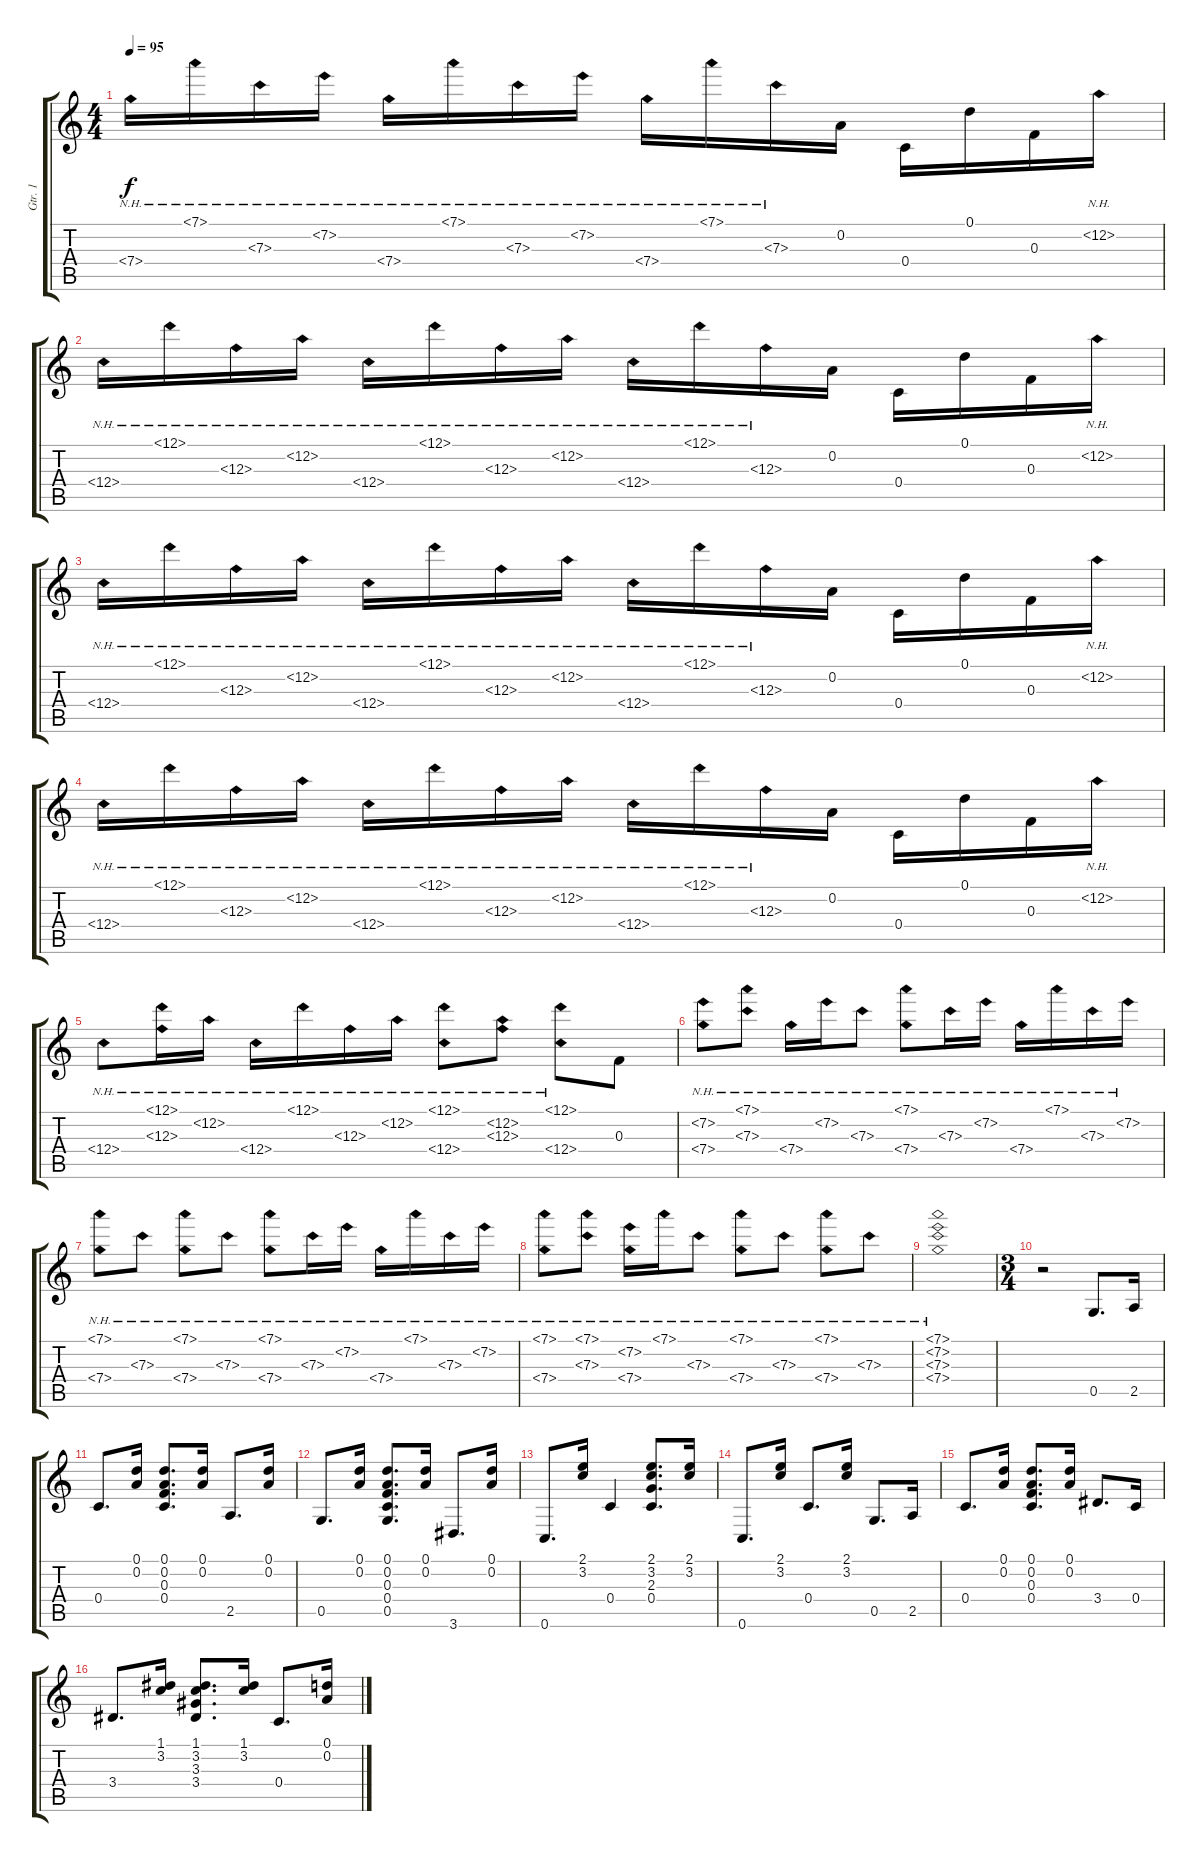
\track ("Gtr. 1" "Gtr. 1") {instrument acousticguitarsteel}
\staff {score tabs}
\tuning (D4 A3 F3 C3 G2 C2) {hide}
\ts (4 4)
\tempo 95
\clef g2
\ks c
7.4{nh}.16{dy f} 7.1{nh}.16 7.3{nh}.16 7.2{nh}.16 7.4{nh}.16 7.1{nh}.16 7.3{nh}.16 7.2{nh}.16 7.4{nh}.16 7.1{nh}.16 7.3{nh}.16 0.2.16 0.4.16 0.1.16 0.3.16 12.2{nh}.16 |
12.4{nh}.16 12.1{nh}.16 12.3{nh}.16 12.2{nh}.16 12.4{nh}.16 12.1{nh}.16 12.3{nh}.16 12.2{nh}.16 12.4{nh}.16 12.1{nh}.16 12.3{nh}.16 0.2.16 0.4.16 0.1.16 0.3.16 12.2{nh}.16 |
12.4{nh}.16 12.1{nh}.16 12.3{nh}.16 12.2{nh}.16 12.4{nh}.16 12.1{nh}.16 12.3{nh}.16 12.2{nh}.16 12.4{nh}.16 12.1{nh}.16 12.3{nh}.16 0.2.16 0.4.16 0.1.16 0.3.16 12.2{nh}.16 |
12.4{nh}.16 12.1{nh}.16 12.3{nh}.16 12.2{nh}.16 12.4{nh}.16 12.1{nh}.16 12.3{nh}.16 12.2{nh}.16 12.4{nh}.16 12.1{nh}.16 12.3{nh}.16 0.2.16 0.4.16 0.1.16 0.3.16 12.2{nh}.16 |
12.4{nh}.8 (12.1{nh} 12.3{nh}).16 12.2{nh}.16 12.4{nh}.16 12.1{nh}.16 12.3{nh}.16 12.2{nh}.16 (12.1{nh} 12.4{nh}).8 (12.2{nh} 12.3{nh}).8 (12.1{nh} 12.4{nh}).8 0.3.8 |
(7.2{nh} 7.4{nh}).8 (7.1{nh} 7.3{nh}).8 7.4{nh}.16 7.2{nh}.16 7.3{nh}.8 (7.1{nh} 7.4{nh}).8 7.3{nh}.16 7.2{nh}.16 7.4{nh}.16 7.1{nh}.16 7.3{nh}.16 7.2{nh}.16 |
(7.1{nh} 7.4{nh}).8 7.3{nh}.8 (7.1{nh} 7.4{nh}).8 7.3{nh}.8 (7.1{nh} 7.4{nh}).8 7.3{nh}.16 7.2{nh}.16 7.4{nh}.16 7.1{nh}.16 7.3{nh}.16 7.2{nh}.16 |
(7.1{nh} 7.4{nh}).8 (7.1{nh} 7.3{nh}).8 (7.2{nh} 7.4{nh}).16 7.1{nh}.16 7.3{nh}.8 (7.1{nh} 7.4{nh}).8 7.3{nh}.8 (7.1{nh} 7.4{nh}).8 7.3{nh}.8 |
(7.1{nh} 7.2{nh} 7.3{nh} 7.4{nh}).1 |
\ts (3 4)
r.2 0.5.8{d} 2.5.16 |
0.4.8{d} (0.1 0.2).16 (0.1 0.2 0.3 0.4).8{d} (0.1 0.2).16 2.5.8{d} (0.1 0.2).16 |
0.5.8{d} (0.1 0.2).16 (0.1 0.2 0.3 0.4 0.5).8{d} (0.1 0.2).16 3.6.8{d} (0.1 0.2).16 |
0.6.8{d} (2.1 3.2).16 0.4.4 (2.1 3.2 2.3 0.4).8{d} (2.1 3.2).16 |
0.6.8{d} (2.1 3.2).16 0.4.8{d} (2.1 3.2).16 0.5.8{d} 2.5.16 |
0.4.8{d} (0.1 0.2).16 (0.1 0.2 0.3 0.4).8{d} (0.1 0.2).16 3.4.8{d} 0.4.16 |
3.4.8{d} (1.1 3.2).16 (1.1 3.2 3.3 3.4).8{d} (1.1 3.2).16 0.4.8{d} (0.1 0.2).16
